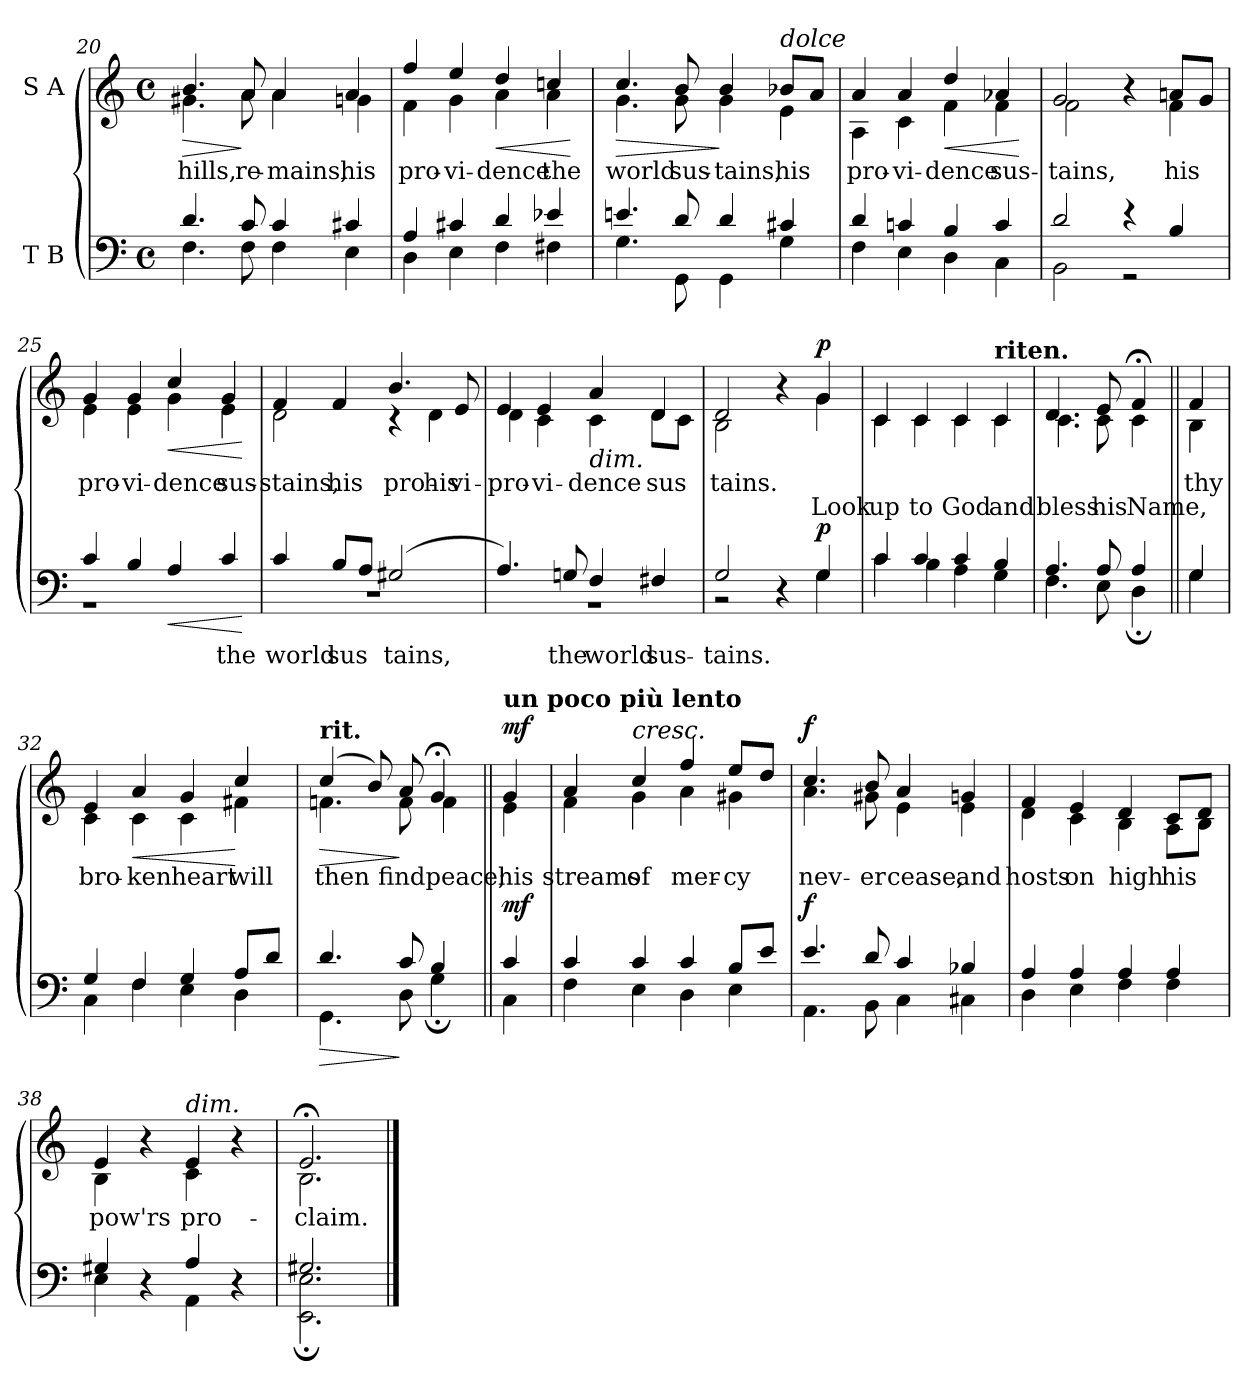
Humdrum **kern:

**kern	**text	**dynam	**kern	**text	**text	**dynam
*part2	*part2	*part2	*part1	*part1	*part1	*part1
*staff2	*staff2	*staff2	*staff1	*staff1	*staff1	*staff1
*I"T B	*	*	*I"S A	*	*	*
*clefF4	*	*	*clefG2	*	*	*
*k[]	*	*	*k[]	*	*	*
*C:	*	*	*C:	*	*	*
*M4/4	*	*	*M4/4	*	*	*
*met(c)	*	*	*met(c)	*	*	*
=20	=20	=20	=20	=20	=20	=20
*^	*	*	*	*	*	*
!	!	!	!	!	!LO:LY:b	!	!LO:HP:b
*	*	*	*	*^	*	*	*
4.d/	4.F\	.	.	4.b/	4.g#X\	hills,	.	>
!	!	!	!	!	!	!LO:LY:b	!	!
8c/	8F\	.	.	8a/	8a\	re-	.	]
!	!	!	!	!	!	!LO:LY:b	!	!
4c/	4F\	.	.	4a/	4a\	-mains,	.	.
!	!	!	!	!	!	!LO:LY:b	!	!
4c#X/	4E\	.	.	4a/	4gn\	his	.	.
=21	=21	=21	=21	=21	=21	=21	=21	=21
!	!	!	!	!	!	!LO:LY:b	!	!
4A/	4D\	.	.	4ff/	4f\	pro-	.	.
!	!	!	!	!	!	!LO:LY:b	!	!
4c#X/	4E\	.	.	4ee/	4g\	-vi-	.	.
!	!	!	!	!	!	!LO:LY:b	!	!LO:HP:b
4d/	4F\	.	.	4dd/	4a\	-dence	.	<
!	!	!	!	!	!	!LO:LY:b	!	!
4e-X/	4F#X\	.	.	4ccn/	4a\	the	.	.
*v	*v	*	*	*	*	*	*	*
*	*	*	*v	*v	*	*	*
.	.	.	.	.	.	[
!!LO:LB:g=z
=22	=22	=22	=22	=22	=22	=22
*^	*	*	*	*	*	*
!	!	!	!	!	!LO:LY:b	!	!LO:HP:b
*	*	*	*	*^	*	*	*
4.en/	4.G\	.	.	4.cc/	4.g\	world	.	>
!	!	!	!	!	!	!LO:LY:b	!	!
8d/	8GG\	.	.	8b/	8g\	sus-	.	.
!	!	!	!	!	!	!LO:LY:b	!	!
4d/	4GG\	.	.	4b/	4g\	-tains,	.	]
!	!	!	!	!LO:TX:a:i:t=dolce	!	!	!	!
!	!	!	!	!	!	!LO:LY:b	!	!
4c#X/	4G\	.	.	8b-X/L	4e\	his	.	.
.	.	.	.	8a/J	.	.	.	.
=23	=23	=23	=23	=23	=23	=23	=23	=23
!	!	!	!	!	!	!LO:LY:b	!	!
4d/	4F\	.	.	4a/	4A\	pro-	.	.
!	!	!	!	!	!	!LO:LY:b	!	!
4cn/	4E\	.	.	4a/	4c\	-vi-	.	.
!	!	!	!	!	!	!LO:LY:b	!	!LO:HP:b
4B/	4D\	.	.	4dd/	4f\	-dence	.	<
!	!	!	!	!	!	!LO:LY:b	!	!
4c/	4C\	.	.	4a-X/	4f\	sus-	.	.
*v	*v	*	*	*	*	*	*	*
*	*	*	*v	*v	*	*	*
.	.	.	.	.	.	[
=24	=24	=24	=24	=24	=24	=24
*^	*	*	*^	*	*	*
!	!	!	!	!	!	!LO:LY:b	!	!
2d/	2BB\	.	.	2g/	2f\	-tains,	.	.
4r	2r	.	.	4r	4ryy	.	.	.
!	!	!	!	!	!	!LO:LY:b	!	!
4B/	.	.	.	8an/L	4f\	his	.	.
.	.	.	.	8g/J	.	.	.	.
=25	=25	=25	=25	=25	=25	=25	=25	=25
!	!	!	!	!	!	!LO:LY:b	!	!
4c/	1r	.	.	4g/	4e\	pro-	.	.
!	!	!	!	!	!	!LO:LY:b	!	!
4B/	.	.	.	4g/	4e\	-vi-	.	.
!	!	!	!LO:HP:b	!	!	!LO:LY:b	!	!LO:HP:b
4A/	.	.	<	4cc/	4g\	-dence	.	<
!	!	!LO:LY:a	!	!	!	!LO:LY:b	!	!
4c/	.	the	.	4g/	4e\	sus-	.	.
*v	*v	*	*	*	*	*	*	*
*	*	*	*v	*v	*	*	*
.	.	[	.	.	.	[
!!LO:LB:g=z
=26	=26	=26	=26	=26	=26	=26
!	!LO:LY:a	!	!	!LO:LY:a	!	!
*^	*	*	*^	*	*	*
!	!	!	!	!	!	!LO:LY:b	!	!
4c/	1r	world	.	4f/	2d\	-stains,	.	.
!	!	!LO:LY:a	!	!	!	!LO:LY:a	!	!
8B/L	.	sus	.	4f/	.	his	.	.
8A/J	.	.	.	.	.	.	.	.
!	!	!LO:LY:a	!	!	!	!LO:LY:a	!	!
(>2G#X/	.	tains,	.	4.b/	4r	pro-	.	.
!	!	!	!	!	!	!LO:LY:b	!	!
.	.	.	.	.	4d\	his	.	.
!	!	!	!	!	!	!LO:LY:a	!	!
.	.	.	.	8e/	.	-vi-	.	.
=27	=27	=27	=27	=27	=27	=27	=27	=27
!	!	!	!	!	!	!LO:LY:a	!	!
!	!	!	!	!	!	!LO:LY:b	!	!
4.A/)	1r	.	.	4e/	4d\	-pro-	.	.
!	!	!	!	!	!	!LO:LY:a	!	!
!	!	!	!	!	!	!LO:LY:b	!	!
.	.	.	.	4e/	4c\	-vi-	.	.
!	!	!LO:LY:a	!	!	!	!	!	!
8Gn/	.	the	.	.	.	.	.	.
!	!	!	!	!LO:TX:b:i:t=dim.	!	!	!	!
!	!	!LO:LY:a	!	!	!	!LO:LY:a	!	!
!	!	!	!	!	!	!LO:LY:b	!	!
4F/	.	world	.	4a/	4c\	-dence	.	.
!	!	!LO:LY:a	!	!	!	!LO:LY:a	!	!
!	!	!	!	!	!	!LO:LY:b	!	!
4F#X/	.	sus-	.	4d/	8d\L	sus	.	.
.	.	.	.	.	8c\J	.	.	.
=28	=28	=28	=28	=28	=28	=28	=28	=28
!	!	!LO:LY:a	!	!	!	!LO:LY:a	!	!
!	!	!	!	!	!	!LO:LY:b	!	!
2G/	2r	-tains.	.	2d/	2B\	tains.	.	.
4r	4ryy	.	.	4r	4ryy	.	.	.
!	!	!	!LO:DY:a	!	!	!	!LO:LY:b	!LO:DY:a
4G/	4G\	.	p	4g/	4g\	.	Look	p
=29	=29	=29	=29	=29	=29	=29	=29	=29
!	!	!	!	!	!	!	!LO:LY:b	!
4c/	4c\	.	.	4c/	4c\	.	up	.
!	!	!	!	!	!	!	!LO:LY:b	!
4c/	4B\	.	.	4c/	4c\	.	to	.
!	!	!	!	!	!	!	!LO:LY:b	!
4c/	4A\	.	.	4c/	4c\	.	God	.
!	!	!	!	!LO:TX:a:B:t=riten.	!	!	!	!
!	!	!	!	!	!	!	!LO:LY:b	!
4B/	4G\	.	.	4c/	4c\	.	and	.
=30	=30	=30	=30	=30	=30	=30	=30	=30
!	!	!	!	!	!	!	!LO:LY:b	!
4.A/	4.F\	.	.	4.d/	4.c\	.	bless	.
!	!	!	!	!	!	!	!LO:LY:b	!
8A/	8E\	.	.	8e/	8c\	.	his	.
!	!	!	!	!	!	!	!LO:LY:b	!
4A/	4D;\	.	.	4f;</	4c\	.	Name,	.
!!LO:LB:g=z	!!
=31||	=31||	=31||	=31||	=31||	=31||	=31||	=31||	=31||
!	!	!	!	!	!	!LO:LY:b	!	!
4G/	4G\	.	.	4f/	4B\	thy	.	.
=32	=32	=32	=32	=32	=32	=32	=32	=32
!	!	!	!	!	!	!LO:LY:b	!	!
4G/	4C\	.	.	4e/	4c\	bro-	.	.
!	!	!	!	!	!	!LO:LY:b	!	!LO:HP:b
4F/	4F\	.	.	4a/	4c\	-ken	.	<
!	!	!	!	!	!	!LO:LY:b	!	!
4G/	4E\	.	.	4g/	4c\	heart	.	.
!	!	!	!	!	!	!LO:LY:b	!	!
8A/L	4D\	.	.	4cc/	4f#X\	will	.	[
8d/J	.	.	.	.	.	.	.	.
=33	=33	=33	=33	=33	=33	=33	=33	=33
!	!	!	!	!LO:TX:a:B:t=rit.	!	!	!	!
!	!	!	!LO:HP:b	!	!	!LO:LY:b	!	!LO:HP:b
4.d/	4.GG\	.	>	(>4cc/	4.fn\	then	.	>
.	.	.	.	8b/)	.	.	.	.
!	!	!	!	!	!	!LO:LY:b	!	!
8c/	8D\	.	]	8a/	8f\	find	.	]
!	!	!	!	!	!	!LO:LY:b	!	!
4B/	4G;\	.	.	4g;</	4f\	peace;	.	.
=34||	=34||	=34||	=34||	=34||	=34||	=34||	=34||	=34||
!	!	!	!	!LO:TX:a:B:t=un poco più lento	!	!	!	!
!	!	!	!LO:DY:a	!	!	!LO:LY:b	!	!LO:DY:a
4c/	4C\	.	mf	4g/	4e\	his	.	mf
=35	=35	=35	=35	=35	=35	=35	=35	=35
!	!	!	!	!	!	!LO:LY:b	!	!
4c/	4F\	.	.	4a/	4f\	streams	.	.
!	!	!	!	!LO:TX:a:i:t=cresc.	!	!	!	!
!	!	!	!	!	!	!LO:LY:b	!	!
4c/	4E\	.	.	4cc/	4g\	of	.	.
!	!	!	!	!	!	!LO:LY:b	!	!
4c/	4D\	.	.	4ff/	4a\	mer-	.	.
!	!	!	!	!	!	!LO:LY:b	!	!
8B/L	4E\	.	.	8ee/L	4g#X\	-cy	.	.
8e/J	.	.	.	8dd/J	.	.	.	.
!!LO:LB:g=z	!!
=36	=36	=36	=36	=36	=36	=36	=36	=36
!	!	!	!LO:DY:a	!	!	!LO:LY:b	!	!LO:DY:a
4.e/	4.AA\	.	f	4.cc/	4.a\	nev-	.	f
!	!	!	!	!	!	!LO:LY:b	!	!
8d/	8BB\	.	.	8b/	8g#X\	-er	.	.
!	!	!	!	!	!	!LO:LY:b	!	!
4c/	4C\	.	.	4a/	4e\	cease,	.	.
!	!	!	!	!	!	!LO:LY:b	!	!
4B-X/	4C#X\	.	.	4gn/	4e\	and	.	.
=37	=37	=37	=37	=37	=37	=37	=37	=37
!	!	!	!	!	!	!LO:LY:b	!	!
4A/	4D\	.	.	4f/	4d\	hosts	.	.
!	!	!	!	!	!	!LO:LY:b	!	!
4A/	4E\	.	.	4e/	4c\	on	.	.
!	!	!	!	!	!	!LO:LY:b	!	!
4A/	4F\	.	.	4d/	4B\	high	.	.
!	!	!	!	!	!	!LO:LY:b	!	!
4A/	4F\	.	.	8c/L	8A\L	his	.	.
.	.	.	.	8d/J	8B\J	.	.	.
=38	=38	=38	=38	=38	=38	=38	=38	=38
!	!	!	!	!	!	!LO:LY:b	!	!
4G#X/	4E\	.	.	4e/	4B\	pow'rs	.	.
4r	4ryy	.	.	4r	4ryy	.	.	.
!	!	!	!	!LO:TX:a:i:t=dim.	!	!	!	!
!	!	!	!	!	!	!LO:LY:b	!	!
4A/	4AA\	.	.	4e/	4c\	pro-	.	.
4r	4ryy	.	.	4r	4ryy	.	.	.
=39	=39	=39	=39	=39	=39	=39	=39	=39
!	!	!	!	!	!	!LO:LY:b	!	!
2.G#X/	2.EE\; 2.E\;	.	.	2.e;</	2.B\	-claim.	.	.
*v	*v	*	*	*	*	*	*	*
*	*	*	*v	*v	*	*	*
==	==	==	==	==	==	==
*-	*-	*-	*-	*-	*-	*-
